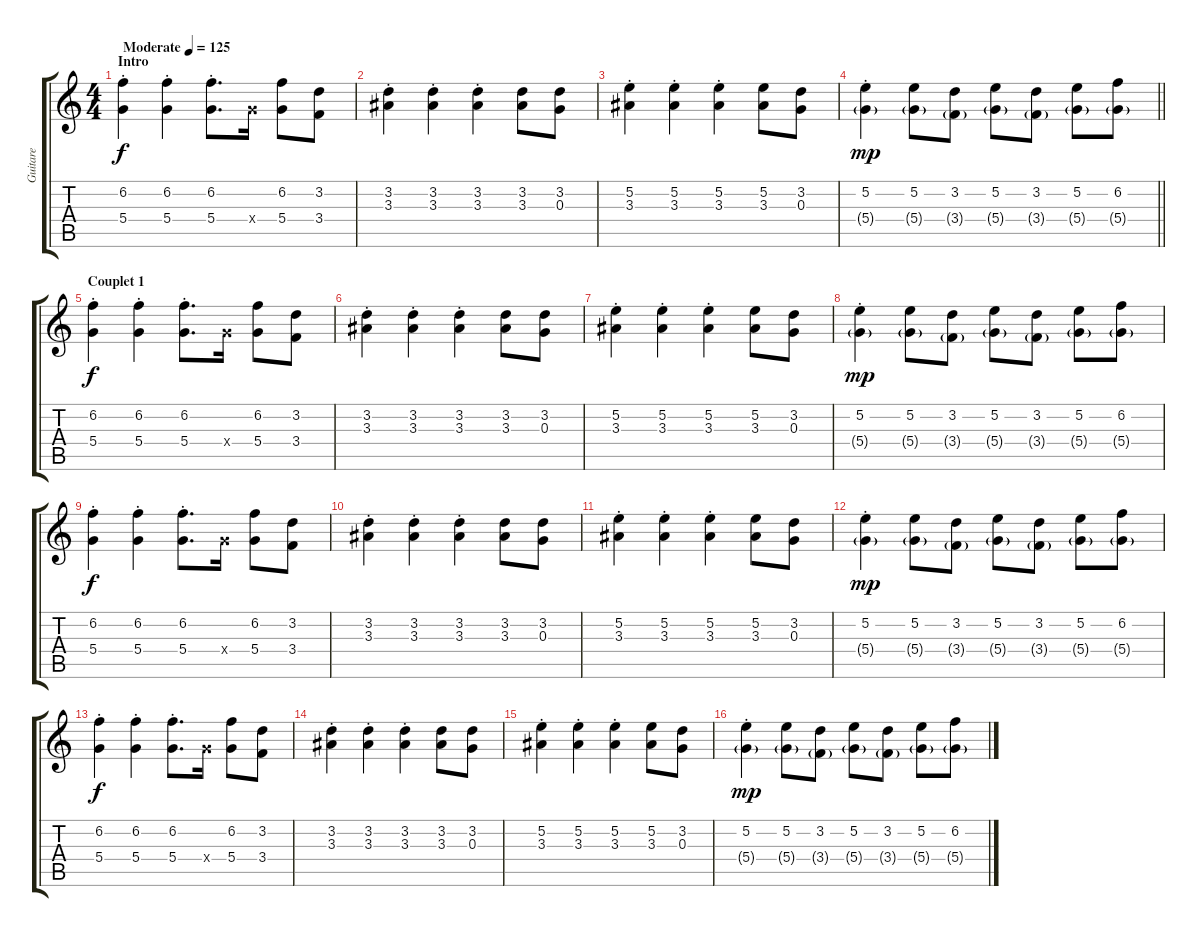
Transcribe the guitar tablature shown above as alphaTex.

\track ("Guitare" "Guitare") {instrument distortionguitar}
\staff {score tabs}
\tuning (E4 B3 G3 D3 A2 E2) {hide}
\ts (4 4)
\section ("" "Intro")
\tempo (125 "Moderate")
\clef g2
\ks c
(6.2{st} 5.4{st}).4{dy f instrument distortionguitar} (6.2{st} 5.4{st}).4 (6.2{st} 5.4{st}).8{d} 5.4{x}.16 (6.2 5.4).8 (3.2 3.4).8 |
(3.2{st} 3.3{st}).4 (3.2{st} 3.3{st}).4 (3.2{st} 3.3{st}).4 (3.2 3.3).8 (3.2 0.3).8 |
(5.2{st} 3.3{st}).4 (5.2{st} 3.3{st}).4 (5.2{st} 3.3{st}).4 (5.2 3.3).8 (3.2 0.3).8 |
\barLineRight lightlight
(5.2{st} 5.4{g st}).4{dy mp} (5.2 5.4{g}).8 (3.2 3.4{g}).8 (5.2 5.4{g}).8 (3.2 3.4{g}).8 (5.2 5.4{g}).8 (6.2 5.4{g}).8 |
\section ("" "Couplet 1")
(6.2{st} 5.4{st}).4{dy f} (6.2{st} 5.4{st}).4 (6.2{st} 5.4{st}).8{d} 5.4{x}.16 (6.2 5.4).8 (3.2 3.4).8 |
(3.2{st} 3.3{st}).4 (3.2{st} 3.3{st}).4 (3.2{st} 3.3{st}).4 (3.2 3.3).8 (3.2 0.3).8 |
(5.2{st} 3.3{st}).4 (5.2{st} 3.3{st}).4 (5.2{st} 3.3{st}).4 (5.2 3.3).8 (3.2 0.3).8 |
(5.2{st} 5.4{g st}).4{dy mp} (5.2 5.4{g}).8 (3.2 3.4{g}).8 (5.2 5.4{g}).8 (3.2 3.4{g}).8 (5.2 5.4{g}).8 (6.2 5.4{g}).8 |
(6.2{st} 5.4{st}).4{dy f} (6.2{st} 5.4{st}).4 (6.2{st} 5.4{st}).8{d} 5.4{x}.16 (6.2 5.4).8 (3.2 3.4).8 |
(3.2{st} 3.3{st}).4 (3.2{st} 3.3{st}).4 (3.2{st} 3.3{st}).4 (3.2 3.3).8 (3.2 0.3).8 |
(5.2{st} 3.3{st}).4 (5.2{st} 3.3{st}).4 (5.2{st} 3.3{st}).4 (5.2 3.3).8 (3.2 0.3).8 |
(5.2{st} 5.4{g st}).4{dy mp} (5.2 5.4{g}).8 (3.2 3.4{g}).8 (5.2 5.4{g}).8 (3.2 3.4{g}).8 (5.2 5.4{g}).8 (6.2 5.4{g}).8 |
(6.2{st} 5.4{st}).4{dy f} (6.2{st} 5.4{st}).4 (6.2{st} 5.4{st}).8{d} 5.4{x}.16 (6.2 5.4).8 (3.2 3.4).8 |
(3.2{st} 3.3{st}).4 (3.2{st} 3.3{st}).4 (3.2{st} 3.3{st}).4 (3.2 3.3).8 (3.2 0.3).8 |
(5.2{st} 3.3{st}).4 (5.2{st} 3.3{st}).4 (5.2{st} 3.3{st}).4 (5.2 3.3).8 (3.2 0.3).8 |
(5.2{st} 5.4{g st}).4{dy mp} (5.2 5.4{g}).8 (3.2 3.4{g}).8 (5.2 5.4{g}).8 (3.2 3.4{g}).8 (5.2 5.4{g}).8 (6.2 5.4{g}).8
